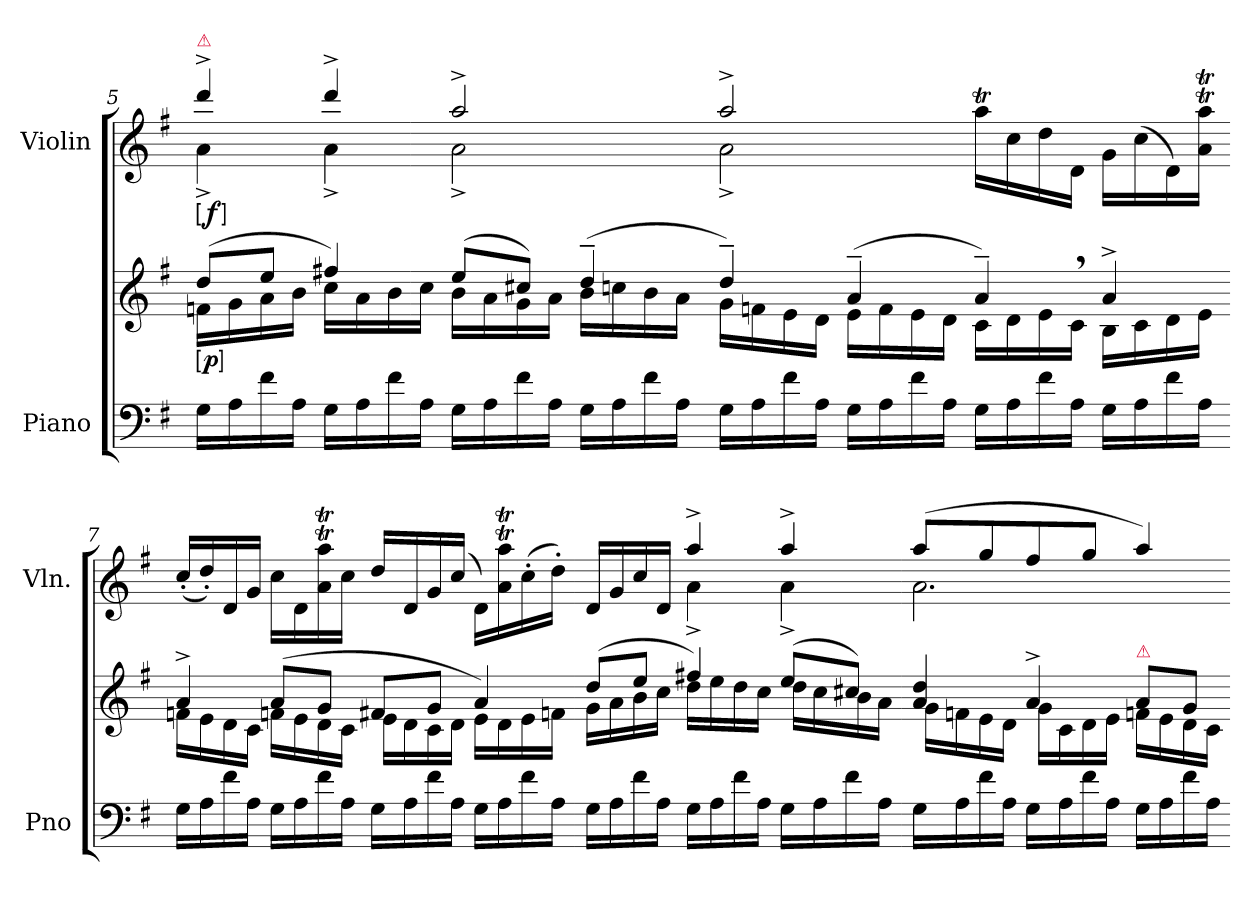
**kern	**kern	**dynam	**kern	**dynam
*part2	*part2	*part2	*part1	*part1
*staff3	*staff2	*staff2/3	*staff1	*staff1
*I"Piano	*	*	*I"Violin	*
*I'Pno	*	*	*I'Vln.	*
*clefF4	*clefG2	*	*clefG2	*
*k[f#]	*k[f#]	*	*k[f#]	*
*G:	*G:	*	*G:	*
=5	=5	=5	=5	=5
*	*^	*	*^	*
!	!	!	!	!LO:TX:a:color=crimson:t=⚠	!	!
!	!	!	!LO:DY:ed=brack	!	!	!LO:DY:ed=brack
16GLL	(8ddL	16fnLL	p	4ddd^	4a^	f
16A	.	16g	.	.	.	.
16f#	8eeJ	16a	.	.	.	.
16AJJ	.	16bJJ	.	.	.	.
16GLL	4ff#X)	16ccLL	.	4ddd^	4a^	.
16A	.	16a	.	.	.	.
16f#	.	16b	.	.	.	.
16AJJ	.	16ccJJ	.	.	.	.
16GLL	(8eeL	16bLL	.	2aa^	2a^	.
16A	.	16a	.	.	.	.
16f#	8cc#XJ)	16g	.	.	.	.
16AJJ	.	16aJJ	.	.	.	.
16GLL	(4dd~	16bLL	.	.	.	.
16A	.	16ccn	.	.	.	.
16f#	.	16b	.	.	.	.
16AJJ	.	16aJJ	.	.	.	.
=6-	=6-	=6-	=6-	=6-	=6-	=6-
16GLL	4dd~)	16gLL	.	2aa^	2a^	.
16A	.	16fn	.	.	.	.
16f#	.	16e	.	.	.	.
16AJJ	.	16dJJ	.	.	.	.
16GLL	(4a~	16eLL	.	.	.	.
16A	.	16f	.	.	.	.
16f#	.	16e	.	.	.	.
16AJJ	.	16dJJ	.	.	.	.
16GLL	4a~,)	16cLL	.	16aaTLL	2ryy	.
16A	.	16d	.	16cc	.	.
16f#	.	16e	.	16dd	.	.
16AJJ	.	16cJJ	.	16dJJ	.	.
16GLL	4a^	16BLL	.	16gLL	.	.
16A	.	16c	.	(16cc	.	.
16f#	.	16d	.	16d)	.	.
16AJJ	.	16eJJ	.	16aT 16aaTJJ	.	.
*	*	*	*	*v	*v	*
=7-	=7-	=7-	=7-	=7-	=7-
16GLL	4a^	16fnLL	.	(16cc'LL	.
16A	.	16e	.	16dd')	.
16f#	.	16d	.	16d	.
16AJJ	.	16cJJ	.	16gJJ	.
16GLL	(8aL	16fnLL	.	16ccLL	.
16A	.	16e	.	16d	.
16f#	8gJ	16d	.	16aT 16aaT	.
16AJJ	.	16cJJ	.	16ccJJ	.
16GLL	8f#XL	16eLL	.	16ddLL	.
16A	.	16d	.	16d	.
16f#	8gJ	16c	.	16g	.
16AJJ	.	16dJJ	.	(16ccJJ	.
16GLL	4a)	16eLL	.	16dLL)	.
16A	.	16d	.	16aT 16aaT	.
16f#	.	16e	.	(16cc'	.
16AJJ	.	16fnJJ	.	16dd'JJ)	.
=8-	=8-	=8-	=8-	=8-	=8-
*	*	*	*	*^	*
16GLL	(8ddL	16gLL	.	16dLL	4ryy	.
16A	.	16a	.	16g	.	.
16f#	8eeJ	16b	.	16cc	.	.
16AJJ	.	16ccJJ	.	16dJJ	.	.
16GLL	4ff#X)	16ddLL	.	4aa^	4a^	.
16A	.	16ee	.	.	.	.
16f#	.	16dd	.	.	.	.
16AJJ	.	16ccJJ	.	.	.	.
16GLL	(8eeL	16ddLL	.	4aa^	4a^	.
16A	.	16cc	.	.	.	.
16f#	8cc#XJ)	16b	.	.	.	.
16AJJ	.	16aJJ	.	.	.	.
=9-	=9-	=9-	=9-	=9-	=9-	=9-
16GLL	4a 4dd	16gLL	.	(8aaL	2.a	.
16A	.	16fn	.	.	.	.
16f#	.	16e	.	8gg	.	.
16AJJ	.	16dJJ	.	.	.	.
16GLL	4a^	16gLL	.	8ff#	.	.
16A	.	16c	.	.	.	.
16f#	.	16d	.	8ggJ	.	.
16AJJ	.	16eJJ	.	.	.	.
!	!LO:TX:a:color=crimson:t=⚠	!	!	!	!	!
16GLL	8aL	16fnLL	.	4aa)	.	.
16A	.	16e	.	.	.	.
16f#	8gJ	16d	.	.	.	.
16AJJ	.	16cJJ	.	.	.	.
*	*v	*v	*	*	*	*
*	*	*	*v	*v	*
=-	=-	=-	=-	=-
*-	*-	*-	*-	*-
